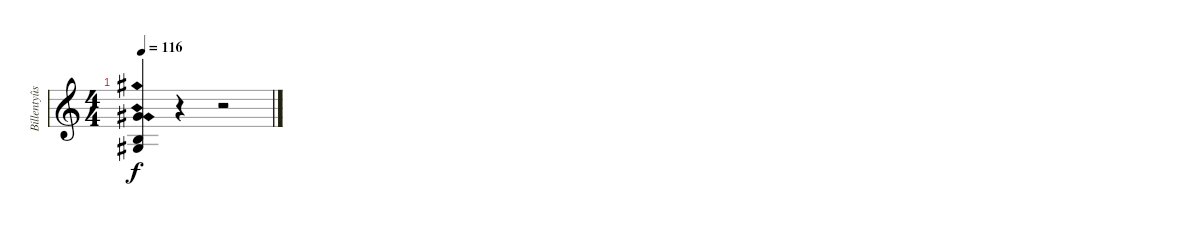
\track ("Billentyûs (Mats Olausson)" "Billentyûs") {instrument drawbarorgan}
\staff {score}
\tuning (E4 B3 G3 D3 A2 E2) {hide}
\ts (4 4)
\tempo 116
\clef g2
\ks c
(4.1{ph 12} 0.2{ph 12} 1.3{ph 12}).4{dy f} r.4 r.2
